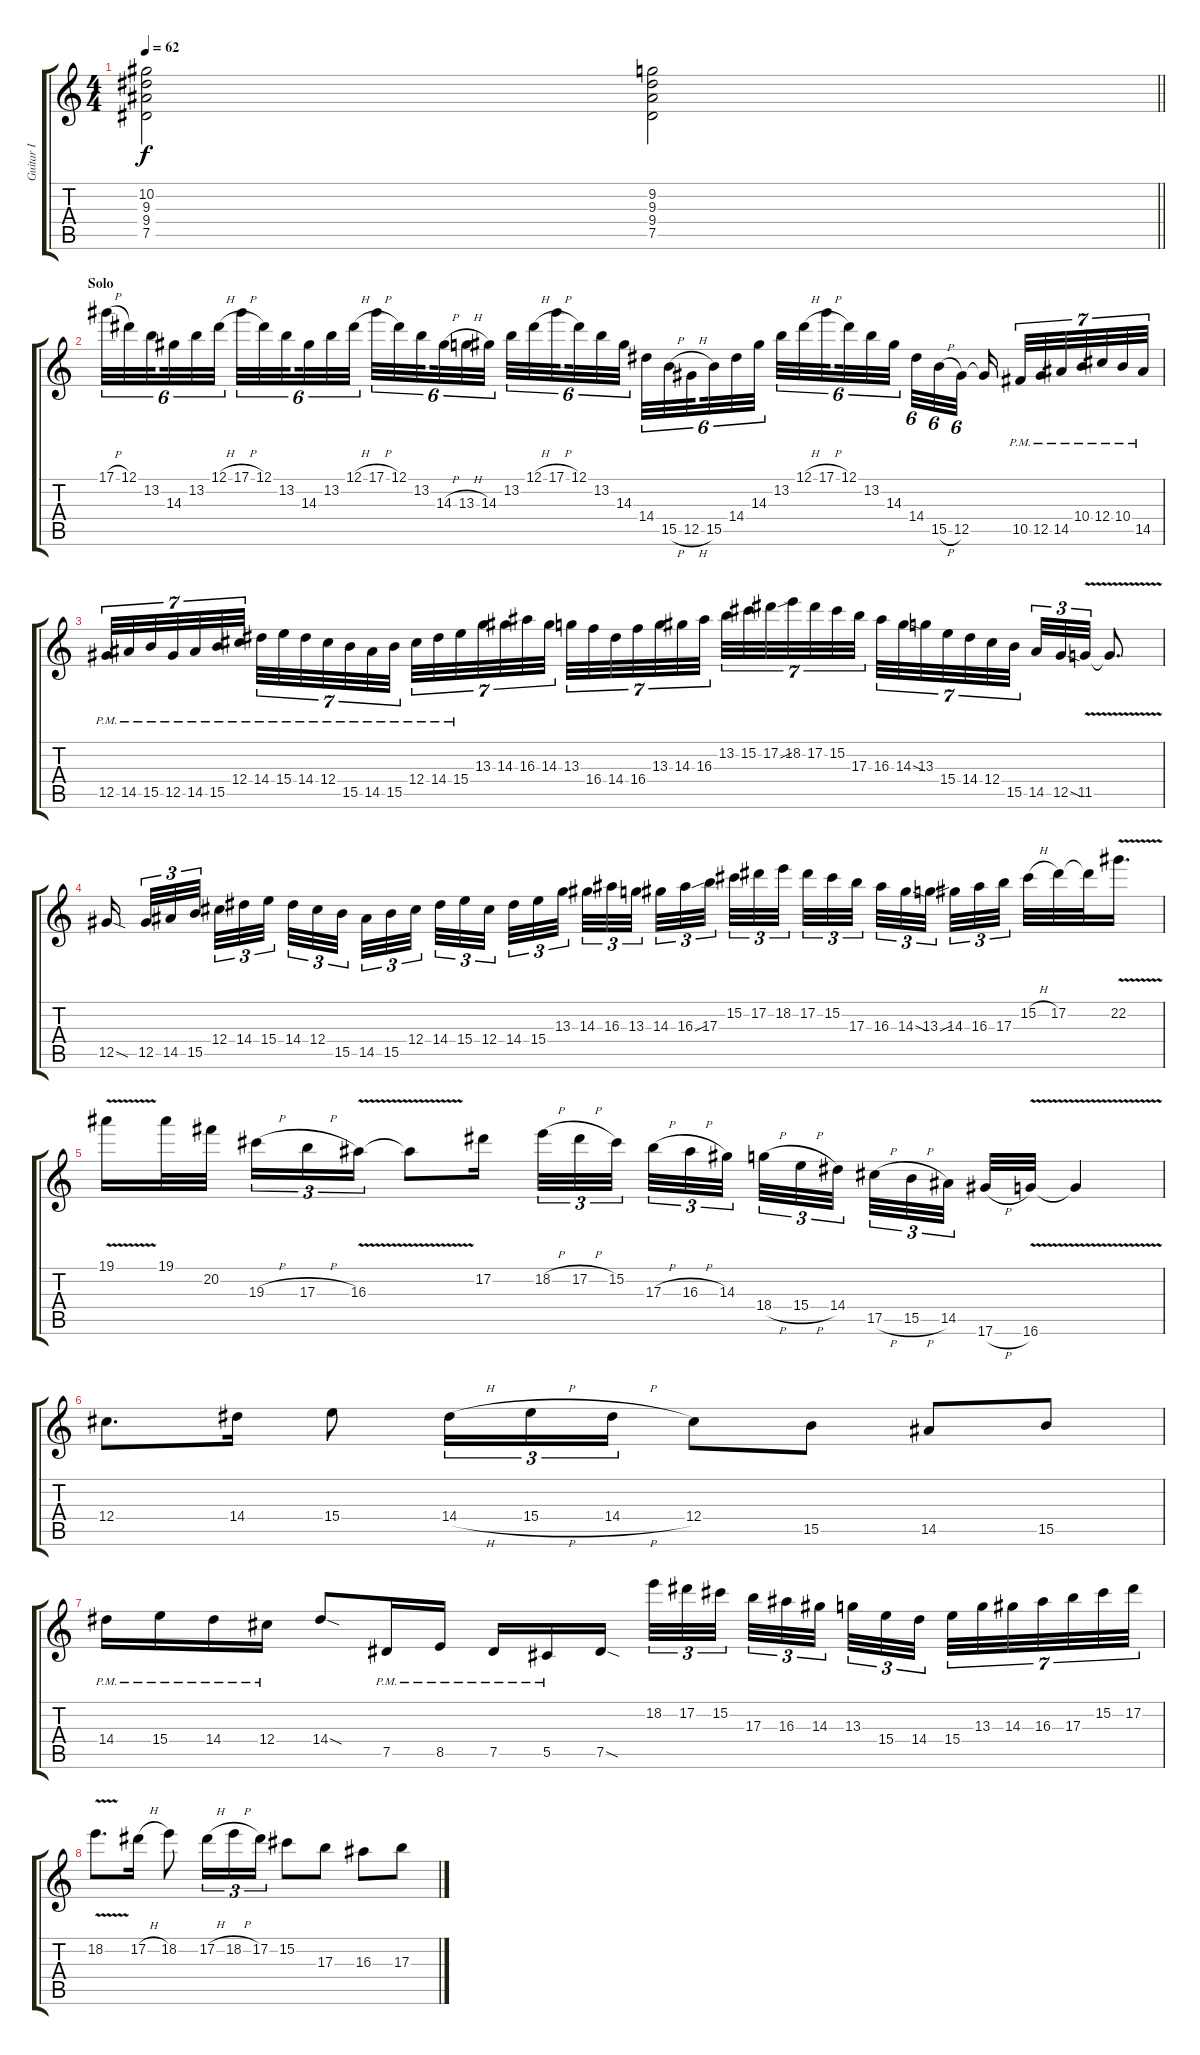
\track ("Guitar I" "Guitar I") {instrument distortionguitar}
\staff {score tabs}
\tuning (Eb4 Bb3 Gb3 Db3 Ab2 Eb2) {hide}
\ts (4 4)
\tempo 62
\clef g2
\barLineRight lightlight
\ks c
(10.2 9.3 9.4 7.5).2{dy f} (9.2 9.3 9.4 7.5).2 |
\section ("" "Solo")
17.1{h}.32{tu (6 4)} 12.1.32{tu (6 4)} 13.2.32{tu (6 4) beam splitsecondary} 14.3.32{tu (6 4)} 13.2.32{tu (6 4)} 12.1{h}.32{tu (6 4) beam splitsecondary} 17.1{h}.32{tu (6 4)} 12.1.32{tu (6 4)} 13.2.32{tu (6 4) beam splitsecondary} 14.3.32{tu (6 4)} 13.2.32{tu (6 4)} 12.1{h}.32{tu (6 4)} 17.1{h}.32{tu (6 4)} 12.1.32{tu (6 4)} 13.2.32{tu (6 4) beam splitsecondary} 14.3{h}.32{tu (6 4)} 13.3{h}.32{tu (6 4)} 14.3.32{tu (6 4) beam splitsecondary} 13.2.32{tu (6 4)} 12.1{h}.32{tu (6 4)} 17.1{h}.32{tu (6 4) beam splitsecondary} 12.1.32{tu (6 4)} 13.2.32{tu (6 4)} 14.3.32{tu (6 4)} 14.4.32{tu (6 4)} 15.5{h}.32{tu (6 4)} 12.5{h}.32{tu (6 4) beam splitsecondary} 15.5.32{tu (6 4)} 14.4.32{tu (6 4)} 14.3.32{tu (6 4) beam splitsecondary} 13.2.32{tu (6 4)} 12.1{h}.32{tu (6 4)} 17.1{h}.32{tu (6 4) beam splitsecondary} 12.1.32{tu (6 4)} 13.2.32{tu (6 4)} 14.3.32{tu (6 4)} 14.4.32{tu (6 4)} 15.5{h}.32{tu (6 4)} 12.5.32{tu (6 4) beam splitsecondary} 12.5{t}.16{beam splitsecondary} 10.5{pm}.32{tu (7 4)} 12.5{pm}.32{tu (7 4)} 14.5{pm}.32{tu (7 4)} 10.4{pm}.32{tu (7 4)} 12.4{pm}.32{tu (7 4)} 10.4{pm}.32{tu (7 4)} 14.5{pm}.32{tu (7 4)} |
12.5{pm}.32{tu (7 4)} 14.5{pm}.32{tu (7 4)} 15.5{pm}.32{tu (7 4)} 12.5{pm}.32{tu (7 4)} 14.5{pm}.32{tu (7 4)} 15.5{pm}.32{tu (7 4)} 12.4{pm}.32{tu (7 4) beam splitsecondary} 14.4{pm}.32{tu (7 4)} 15.4{pm}.32{tu (7 4)} 14.4{pm}.32{tu (7 4)} 12.4{pm}.32{tu (7 4)} 15.5{pm}.32{tu (7 4)} 14.5{pm}.32{tu (7 4)} 15.5{pm}.32{tu (7 4)} 12.4{pm}.32{tu (7 4)} 14.4{pm}.32{tu (7 4)} 15.4{pm}.32{tu (7 4)} 13.3.32{tu (7 4)} 14.3.32{tu (7 4)} 16.3.32{tu (7 4)} 14.3.32{tu (7 4) beam splitsecondary} 13.3.32{tu (7 4)} 16.4.32{tu (7 4)} 14.4.32{tu (7 4)} 16.4.32{tu (7 4)} 13.3.32{tu (7 4)} 14.3.32{tu (7 4)} 16.3.32{tu (7 4)} 13.2.32{tu (7 4)} 15.2.32{tu (7 4)} 17.2{sou}.32{tu (7 4)} 18.2.32{tu (7 4)} 17.2.32{tu (7 4)} 15.2.32{tu (7 4)} 17.3.32{tu (7 4) beam splitsecondary} 16.3.32{tu (7 4)} 14.3{sod}.32{tu (7 4)} 13.3.32{tu (7 4)} 15.4.32{tu (7 4)} 14.4.32{tu (7 4)} 12.4.32{tu (7 4)} 15.5.32{tu (7 4)} 14.5.32{tu (3 2)} 12.5{sod}.32{tu (3 2)} 11.5{v}.32{tu (3 2)} 11.5{t}.8{d} |
12.5{sod}.16{beam splitsecondary} 12.5.32{tu (3 2)} 14.5.32{tu (3 2)} 15.5.32{tu (3 2) beam splitsecondary} 12.4.32{tu (3 2)} 14.4.32{tu (3 2)} 15.4.32{tu (3 2) beam splitsecondary} 14.4.32{tu (3 2)} 12.4.32{tu (3 2)} 15.5.32{tu (3 2)} 14.5.32{tu (3 2)} 15.5.32{tu (3 2)} 12.4.32{tu (3 2) beam splitsecondary} 14.4.32{tu (3 2)} 15.4.32{tu (3 2)} 12.4.32{tu (3 2) beam splitsecondary} 14.4.32{tu (3 2)} 15.4.32{tu (3 2)} 13.3.32{tu (3 2) beam splitsecondary} 14.3.32{tu (3 2)} 16.3.32{tu (3 2)} 13.3.32{tu (3 2)} 14.3.32{tu (3 2)} 16.3{sou}.32{tu (3 2)} 17.3.32{tu (3 2) beam splitsecondary} 15.2.32{tu (3 2)} 17.2.32{tu (3 2)} 18.2.32{tu (3 2) beam splitsecondary} 17.2.32{tu (3 2)} 15.2.32{tu (3 2)} 17.3.32{tu (3 2) beam splitsecondary} 16.3.32{tu (3 2)} 14.3{sod}.32{tu (3 2)} 13.3{sou}.32{tu (3 2)} 14.3.32{tu (3 2)} 16.3.32{tu (3 2)} 17.3.32{tu (3 2) beam splitsecondary} 15.2{h}.32 17.2.32 17.2{t}.32 22.2{v}.16{d} |
19.1{v}.16 19.1.32 20.2.32{beam splitsecondary} 19.3{h}.16{tu (3 2)} 17.3{h}.16{tu (3 2)} 16.3{v}.16{tu (3 2)} 16.3{t}.8 17.2.16{beam splitsecondary} 18.2{h}.32{tu (3 2)} 17.2{h}.32{tu (3 2)} 15.2.32{tu (3 2)} 17.3{h}.32{tu (3 2)} 16.3{h}.32{tu (3 2)} 14.3.32{tu (3 2) beam splitsecondary} 18.4{h}.32{tu (3 2)} 15.4{h}.32{tu (3 2)} 14.4.32{tu (3 2) beam splitsecondary} 17.5{h}.32{tu (3 2)} 15.5{h}.32{tu (3 2)} 14.5.32{tu (3 2) beam splitsecondary} 17.6{h}.32 16.6{v}.32 16.6{t}.4 |
12.4.8{d} 14.4.16 15.4.8 14.4{h}.16{tu (3 2)} 15.4{h}.16{tu (3 2)} 14.4{h}.16{tu (3 2)} 12.4.8 15.5.8 14.5.8 15.5.8 |
14.4{pm}.16 15.4{pm}.16 14.4{pm}.16 12.4{pm}.16 14.4{sod}.8 7.5{pm}.16 8.5{pm}.16 7.5{pm}.16 5.5{pm}.16 7.5{sod}.16{beam splitsecondary} 18.2.32{tu (3 2)} 17.2.32{tu (3 2)} 15.2.32{tu (3 2)} 17.3.32{tu (3 2)} 16.3.32{tu (3 2)} 14.3.32{tu (3 2) beam splitsecondary} 13.3.32{tu (3 2)} 15.4.32{tu (3 2)} 14.4.32{tu (3 2) beam splitsecondary} 15.4.32{tu (7 4)} 13.3.32{tu (7 4)} 14.3.32{tu (7 4)} 16.3.32{tu (7 4)} 17.3.32{tu (7 4)} 15.2.32{tu (7 4)} 17.2.32{tu (7 4)} |
18.2{v}.8{d} 17.2{h}.16 18.2.8 17.2{h}.16{tu (3 2)} 18.2{h}.16{tu (3 2)} 17.2.16{tu (3 2)} 15.2.8 17.3.8 16.3.8 17.3.8
